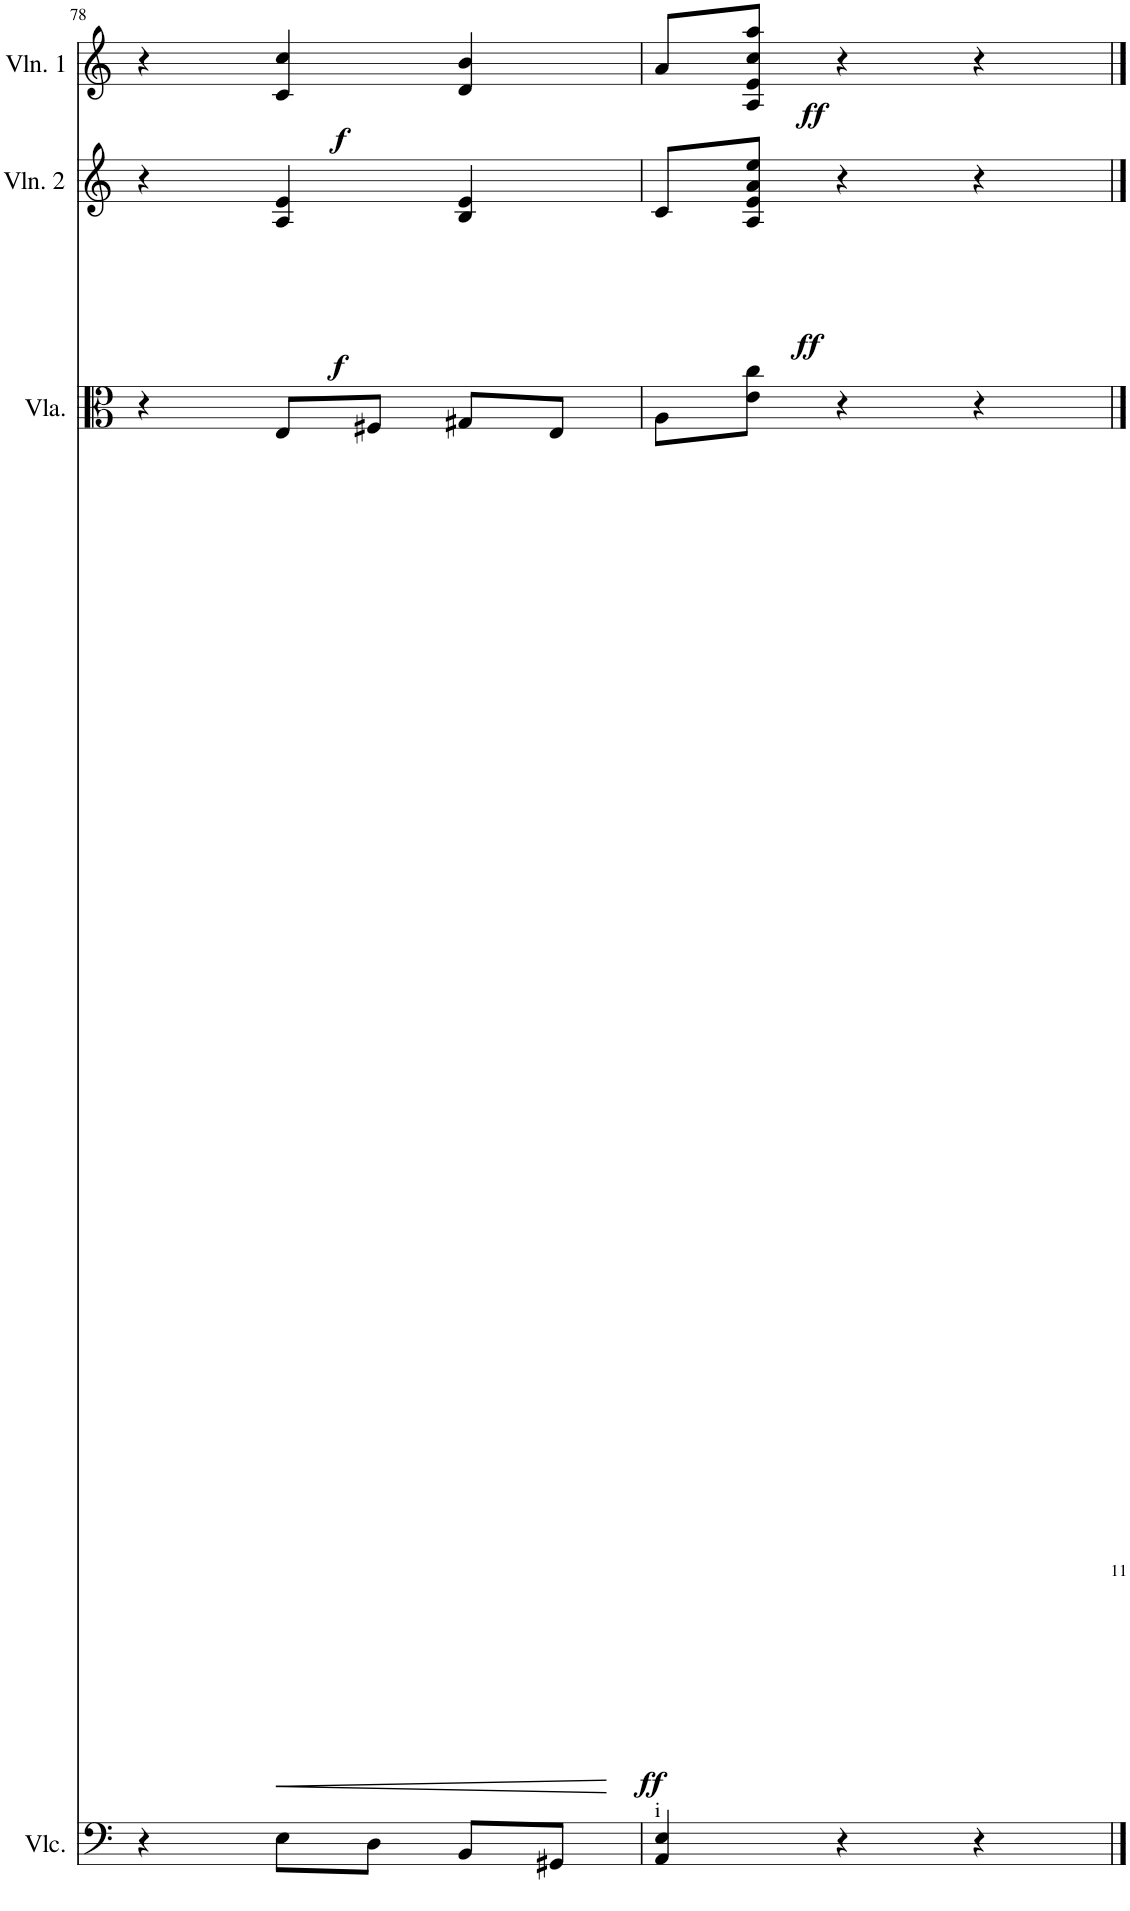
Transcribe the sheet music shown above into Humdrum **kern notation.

**kern	**dynam	**kern	**dynam	**kern	**dynam	**kern	**dynam
*part4	*part4	*part3	*part3	*part2	*part2	*part1	*part1
*staff4	*staff4	*staff3	*staff3	*staff2	*staff2	*staff1	*staff1
*I"Violoncello	*	*I"Viola	*	*I"Violin 2	*	*I"Violin 1	*
*I'Vlc.	*	*I'Vla.	*	*I'Vln. 2	*	*I'Vln. 1	*
!!LO:PB:g=z
*clefF4	*	*clefC3	*	*clefG2	*	*clefG2	*
*k[f#]	*	*k[f#]	*	*k[f#]	*	*k[f#]	*
*M3/4	*	*M3/4	*	*M3/4	*	*M3/4	*
=78	=78	=78	=78	=78	=78	=78	=78
4r	.	4r	.	4r	.	4r	.
!	!LO:HP:b	!	!LO:HP:b	!	!	!	!
!	!LO:DY:n=1:b	!	!	!	!LO:DY:b	!	!LO:DY:b
8E\L	< f	8E/L	<	4A/ 4e/	f	4c/ 4cc/	f
8D\J	.	8F#X/J	.	.	.	.	.
8BB/L	.	8G#X/L	.	4B/ 4e/	.	4d/ 4b/	.
8GG#X/J	.	8E/J	.	.	.	.	.
.	[	.	[	.	.	.	.
=79	=79	=79	=79	=79	=79	=79	=79
!LO:TX:a:t=i	!	!	!	!	!	!	!
!	!LO:DY:b	!	!LO:DY:b	!	!	!	!
4AA/ 4E/	ff	8A\L	ff	8c/L	.	8a/L	.
!	!	!	!	!	!LO:DY:b	!	!LO:DY:b
.	.	8e\ 8cc\J	.	8A/ 8e/ 8a/ 8ee/J	ff	8A/ 8e/ 8cc/ 8aa/J	ff
4r	.	4r	.	4r	.	4r	.
4r	.	4r	.	4r	.	4r	.
==	==	==	==	==	==	==	==
*-	*-	*-	*-	*-	*-	*-	*-
